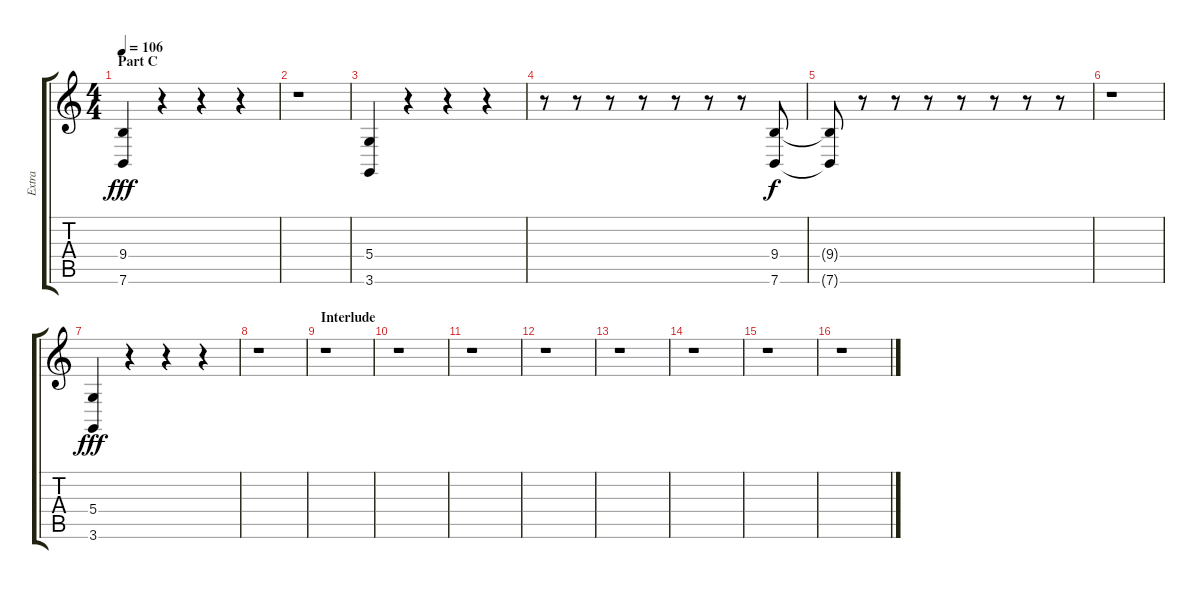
\track ("Extra" "Extra") {instrument lead2sawtooth}
\staff {score tabs}
\tuning (E4 B3 G3 D3 A2 E2) {hide}
\ts (4 4)
\section ("" "Part C")
\tempo 106
\clef g2
\ks c
(9.4 7.6).4{dy fff} r.4 r.4 r.4 |
r.1 |
(5.4 3.6).4 r.4 r.4 r.4 |
r.8 r.8 r.8 r.8 r.8 r.8 r.8 (9.4 7.6).8{dy f} |
(9.4{t} 7.6{t}).8 r.8 r.8 r.8 r.8 r.8 r.8 r.8 |
r.1 |
(5.4 3.6).4{dy fff} r.4 r.4 r.4 |
r.1 |
\section ("" "Interlude")
r.1 |
r.1 |
r.1 |
r.1 |
r.1 |
r.1 |
r.1 |
r.1
